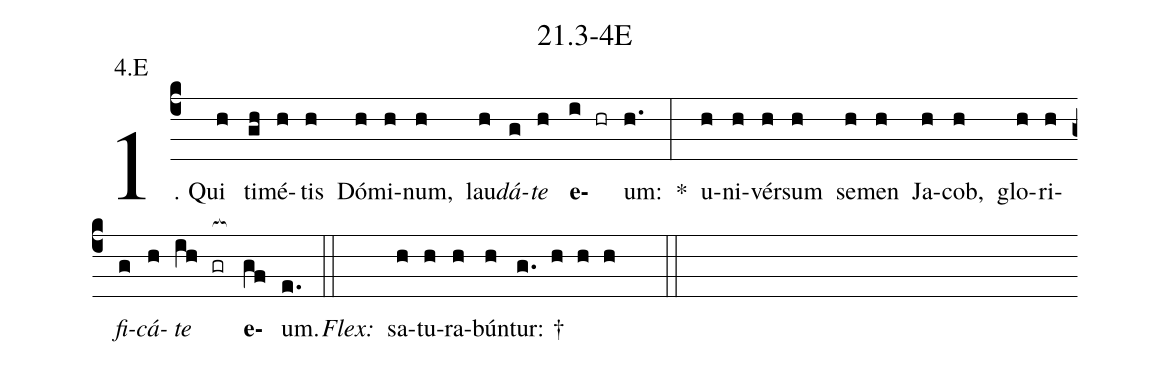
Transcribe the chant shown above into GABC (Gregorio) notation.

name: 21.3-4E;
annotation: 4.E;
%%
(c4)1. Qui(h) ti(gh)mé(h)tis(h) Dó(h)mi(h)num,(h) lau(h)<i>dá</i>(g)<i>te</i>(h) <b>e</b>(i hr)um:(h.) *(:) u(h)ni(h)vér(h)sum(h) se(h)men(h) Ja(h)cob,(h) glo(h)ri(h)<i>fi</i>(g)<i>cá</i>(h)<i>te</i>(ih gr[ocb:1{]) <b>e</b>(gf[ocb:0}])um.(e.) (::)
<i>Flex:</i>()  sa(h)tu(h)ra(h)bún(h)tur: †(g. h h h  ::)

%E(h) u(g) o(h) u(ih) a(gf) e.(e.) (::)
